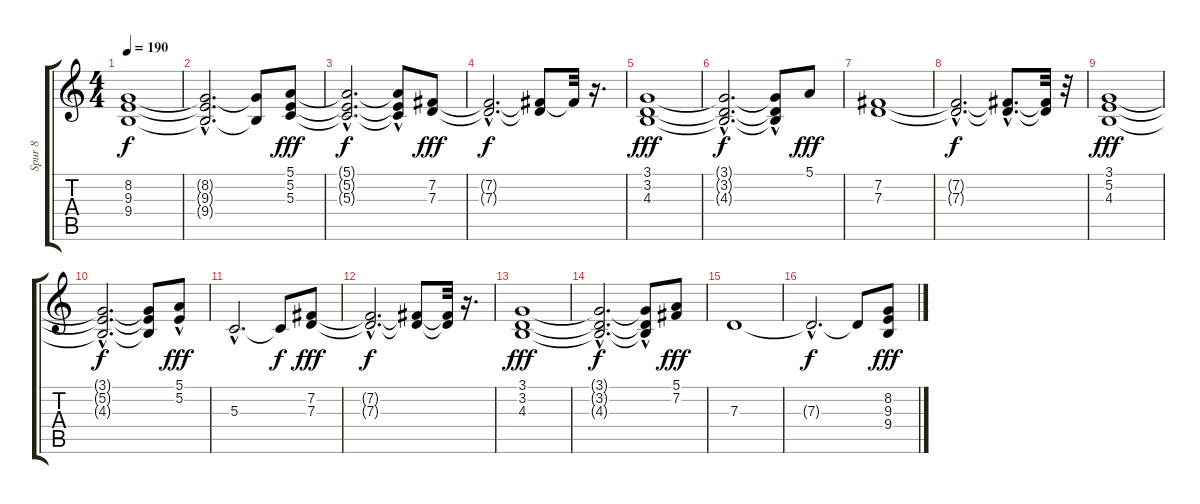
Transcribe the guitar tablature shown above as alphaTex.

\track ("Spur 8" "Spur 8") {instrument synthstrings1}
\staff {score tabs}
\tuning (E4 B3 G3 D3 A2 E2) {hide}
\ts (4 4)
\tempo 190
\clef g2
\ks c
(8.2{t} 9.3{t} 9.4{t}).1{dy f} |
(8.2{hac t} 9.3{hac t} 9.4{hac t}).2{d} (8.2{t} 9.4{t}).8 (5.1 5.2 5.3).8{dy fff} |
(5.1{hac t} 5.2{hac t} 5.3{hac t}).2{d dy f} (5.1{t} 5.2{hac t} 5.3{hac t}).8 (7.2 7.3).8{dy fff} |
(7.2{hac t} 7.3{hac t}).2{d dy f} (7.2{t} 7.3{t}).8 7.2{t}.32 r.16{d} |
(3.1 3.2 4.3).1{dy fff} |
(3.1{hac t} 3.2{hac t} 4.3{hac t}).2{d dy f} (3.1{t} 3.2{hac t} 4.3{hac t}).8 5.1.8{dy fff} |
(7.2 7.3).1 |
(7.2{hac t} 7.3{hac t}).2{d dy f} (7.2{hac t} 7.3{hac t}).8{d} (7.2{t} 7.3{t}).32 r.32 |
(3.1 5.2 4.3).1{dy fff} |
(3.1{hac t} 5.2{hac t} 4.3{hac t}).2{d dy f} (3.1{t} 5.2{t} 4.3{t}).8 (5.1 5.2{hac}).8{dy fff} |
5.3{hac}.2{d} 5.3{t}.8{dy f} (7.2 7.3).8{dy fff} |
(7.2{hac t} 7.3{hac t}).2{d dy f} (7.2{t} 7.3{t}).8 (7.2{t} 7.3{t}).32 r.16{d} |
(3.1 3.2 4.3).1{dy fff} |
(3.1{hac t} 3.2{hac t} 4.3{hac t}).2{d dy f} (3.1{hac t} 3.2{hac t} 4.3{hac t}).8 (5.1 7.2).8{dy fff} |
7.3.1 |
7.3{hac t}.2{d dy f} 7.3{t}.8 (8.2 9.3 9.4).8{dy fff}
